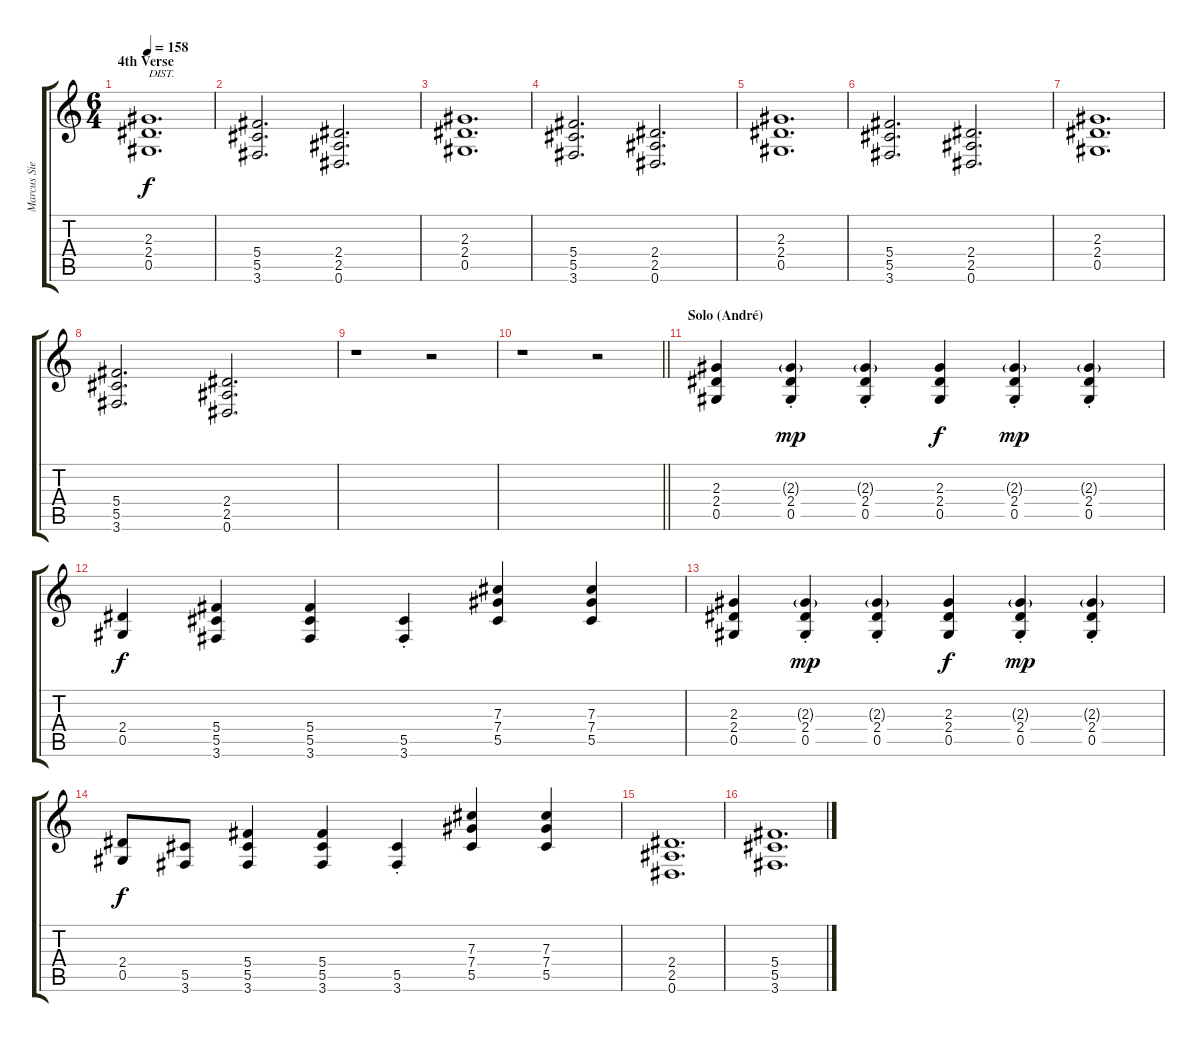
\track ("Marcus Siepen" "Marcus Sie") {instrument distortionguitar}
\staff {score tabs}
\tuning (Eb4 Bb3 Gb3 Db3 Ab2 Eb2) {hide}
\ts (6 4)
\section ("" "4th Verse")
\tempo 158
\clef g2
\ks c
(2.3 2.4 0.5).1{d txt "DIST." dy f volume 13 instrument distortionguitar} |
(5.4 5.5 3.6).2{d} (2.4 2.5 0.6).2{d} |
(2.3 2.4 0.5).1{d} |
(5.4 5.5 3.6).2{d} (2.4 2.5 0.6).2{d} |
(2.3 2.4 0.5).1{d} |
(5.4 5.5 3.6).2{d} (2.4 2.5 0.6).2{d} |
(2.3 2.4 0.5).1{d} |
(5.4 5.5 3.6).2{d} (2.4 2.5 0.6).2{d} |
r.1 r.2 |
\barLineRight lightlight
r.1 r.2 |
\section ("" "Solo (André)")
(2.3 2.4 0.5).4 (2.3{g} 2.4{st} 0.5{st}).4{dy mp} (2.3{g} 2.4{st} 0.5{st}).4 (2.3 2.4 0.5).4{dy f} (2.3{g} 2.4{st} 0.5{st}).4{dy mp} (2.3{g} 2.4{st} 0.5{st}).4 |
(2.4 0.5).4{dy f} (5.4 5.5 3.6).4 (5.4 5.5 3.6).4 (5.5{st} 3.6{st}).4 (7.3 7.4 5.5).4 (7.3 7.4 5.5).4 |
(2.3 2.4 0.5).4 (2.3{g} 2.4{st} 0.5{st}).4{dy mp} (2.3{g} 2.4{st} 0.5{st}).4 (2.3 2.4 0.5).4{dy f} (2.3{g} 2.4{st} 0.5{st}).4{dy mp} (2.3{g} 2.4{st} 0.5{st}).4 |
(2.4 0.5).8{dy f} (5.5 3.6).8 (5.4 5.5 3.6).4 (5.4 5.5 3.6).4 (5.5 3.6{st}).4 (7.3 7.4 5.5).4 (7.3 7.4 5.5).4 |
(2.4 2.5 0.6).1{d} |
(5.4 5.5 3.6).1{d}
